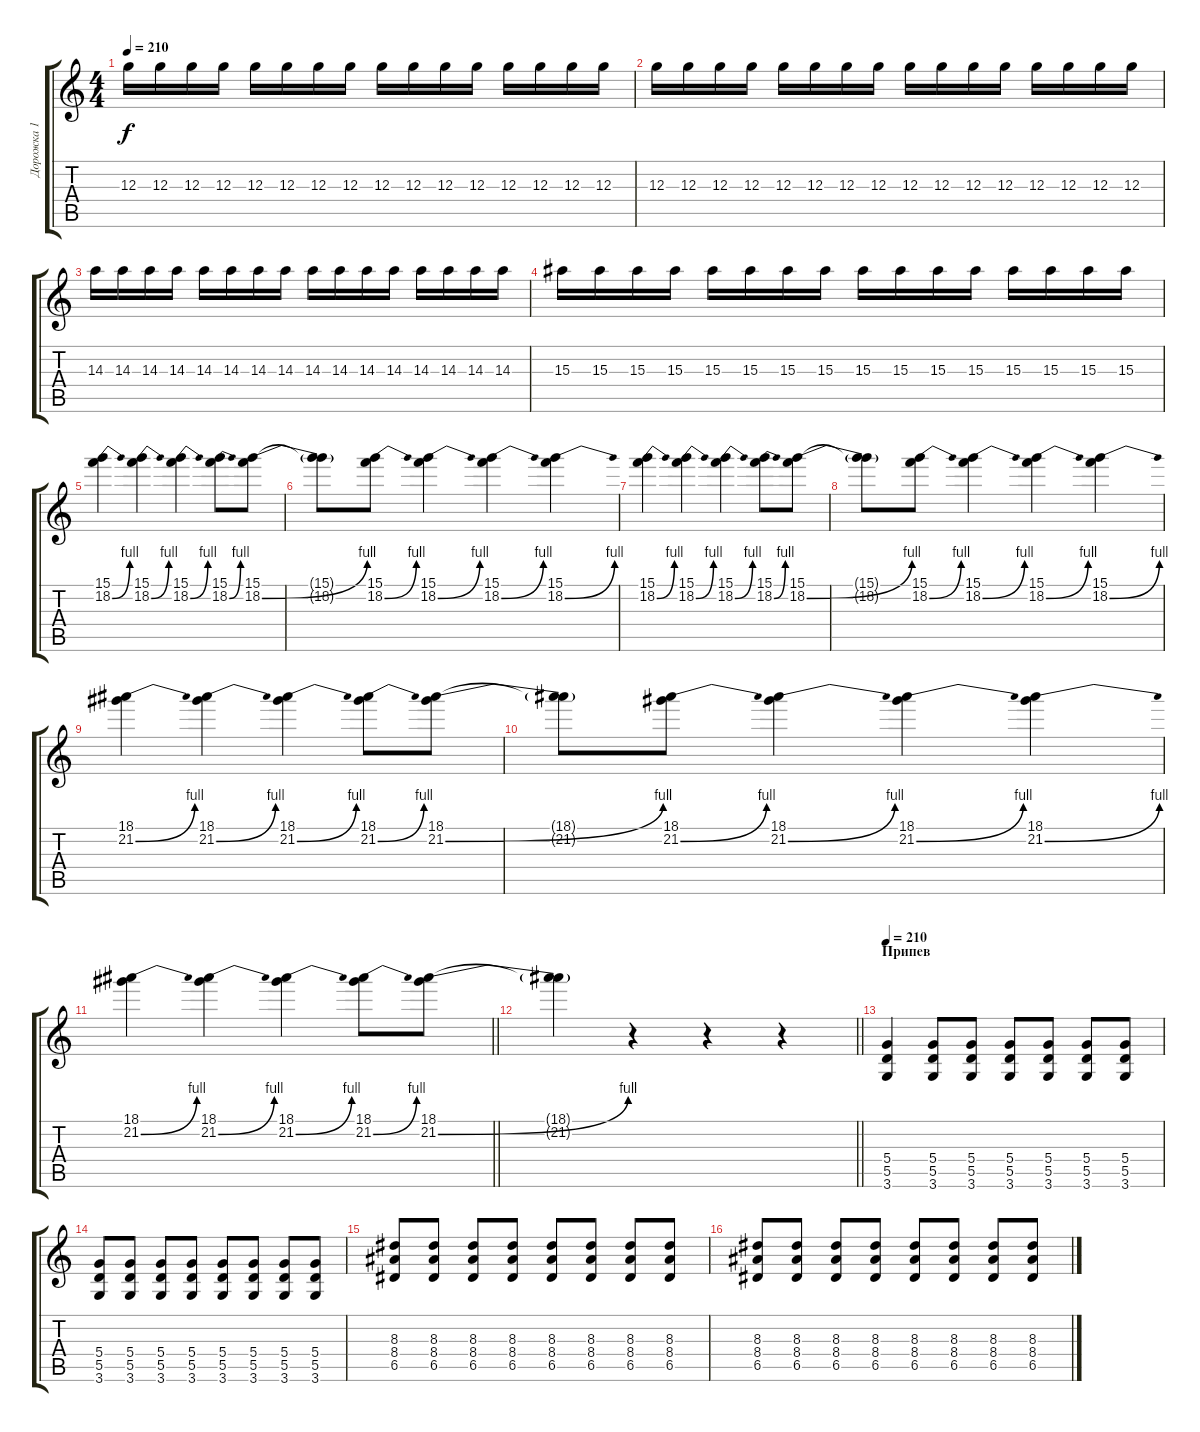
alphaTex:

\track ("Дорожка 1" "Дорожка 1") {instrument distortionguitar}
\staff {score tabs}
\tuning (E4 B3 G3 D3 A2 E2) {hide}
\ts (4 4)
\tempo 210
\clef g2
\ks c
12.3.16{dy f} 12.3.16 12.3.16 12.3.16 12.3.16 12.3.16 12.3.16 12.3.16 12.3.16 12.3.16 12.3.16 12.3.16 12.3.16 12.3.16 12.3.16 12.3.16 |
12.3.16 12.3.16 12.3.16 12.3.16 12.3.16 12.3.16 12.3.16 12.3.16 12.3.16 12.3.16 12.3.16 12.3.16 12.3.16 12.3.16 12.3.16 12.3.16 |
14.3.16 14.3.16 14.3.16 14.3.16 14.3.16 14.3.16 14.3.16 14.3.16 14.3.16 14.3.16 14.3.16 14.3.16 14.3.16 14.3.16 14.3.16 14.3.16 |
15.3.16 15.3.16 15.3.16 15.3.16 15.3.16 15.3.16 15.3.16 15.3.16 15.3.16 15.3.16 15.3.16 15.3.16 15.3.16 15.3.16 15.3.16 15.3.16 |
(15.1 18.2{be (bend 0 0 60 4)}).4 (15.1 18.2{be (bend 0 0 60 4)}).4 (15.1 18.2{be (bend 0 0 60 4)}).4 (15.1 18.2{be (bend 0 0 60 4)}).8 (15.1 18.2{be (bend 0 0 60 4)}).8 |
(15.1{t} 18.2{t}).8 (15.1 18.2{be (bend 0 0 60 4)}).8 (15.1 18.2{be (bend 0 0 60 4)}).4 (15.1 18.2{be (bend 0 0 60 4)}).4 (15.1 18.2{be (bend 0 0 60 4)}).4 |
(15.1 18.2{be (bend 0 0 60 4)}).4 (15.1 18.2{be (bend 0 0 60 4)}).4 (15.1 18.2{be (bend 0 0 60 4)}).4 (15.1 18.2{be (bend 0 0 60 4)}).8 (15.1 18.2{be (bend 0 0 60 4)}).8 |
(15.1{t} 18.2{t}).8 (15.1 18.2{be (bend 0 0 60 4)}).8 (15.1 18.2{be (bend 0 0 60 4)}).4 (15.1 18.2{be (bend 0 0 60 4)}).4 (15.1 18.2{be (bend 0 0 60 4)}).4 |
(18.1 21.2{be (bend 0 0 60 4)}).4 (18.1 21.2{be (bend 0 0 60 4)}).4 (18.1 21.2{be (bend 0 0 60 4)}).4 (18.1 21.2{be (bend 0 0 60 4)}).8 (18.1 21.2{be (bend 0 0 60 4)}).8 |
(18.1{t} 21.2{t}).8 (18.1 21.2{be (bend 0 0 60 4)}).8 (18.1 21.2{be (bend 0 0 60 4)}).4 (18.1 21.2{be (bend 0 0 60 4)}).4 (18.1 21.2{be (bend 0 0 60 4)}).4 |
\barLineRight lightlight
(18.1 21.2{be (bend 0 0 60 4)}).4 (18.1 21.2{be (bend 0 0 60 4)}).4 (18.1 21.2{be (bend 0 0 60 4)}).4 (18.1 21.2{be (bend 0 0 60 4)}).8 (18.1 21.2{be (bend 0 0 60 4)}).8 |
\barLineRight lightlight
(18.1{t} 21.2{t}).4 r.4 r.4 r.4 |
\section ("" "Припев")
\tempo 210
(5.4 5.5 3.6).4 (5.4 5.5 3.6).8 (5.4 5.5 3.6).8 (5.4 5.5 3.6).8 (5.4 5.5 3.6).8 (5.4 5.5 3.6).8 (5.4 5.5 3.6).8 |
(5.4 5.5 3.6).8 (5.4 5.5 3.6).8 (5.4 5.5 3.6).8 (5.4 5.5 3.6).8 (5.4 5.5 3.6).8 (5.4 5.5 3.6).8 (5.4 5.5 3.6).8 (5.4 5.5 3.6).8 |
(8.3 8.4 6.5).8 (8.3 8.4 6.5).8 (8.3 8.4 6.5).8 (8.3 8.4 6.5).8 (8.3 8.4 6.5).8 (8.3 8.4 6.5).8 (8.3 8.4 6.5).8 (8.3 8.4 6.5).8 |
(8.3 8.4 6.5).8 (8.3 8.4 6.5).8 (8.3 8.4 6.5).8 (8.3 8.4 6.5).8 (8.3 8.4 6.5).8 (8.3 8.4 6.5).8 (8.3 8.4 6.5).8 (8.3 8.4 6.5).8
